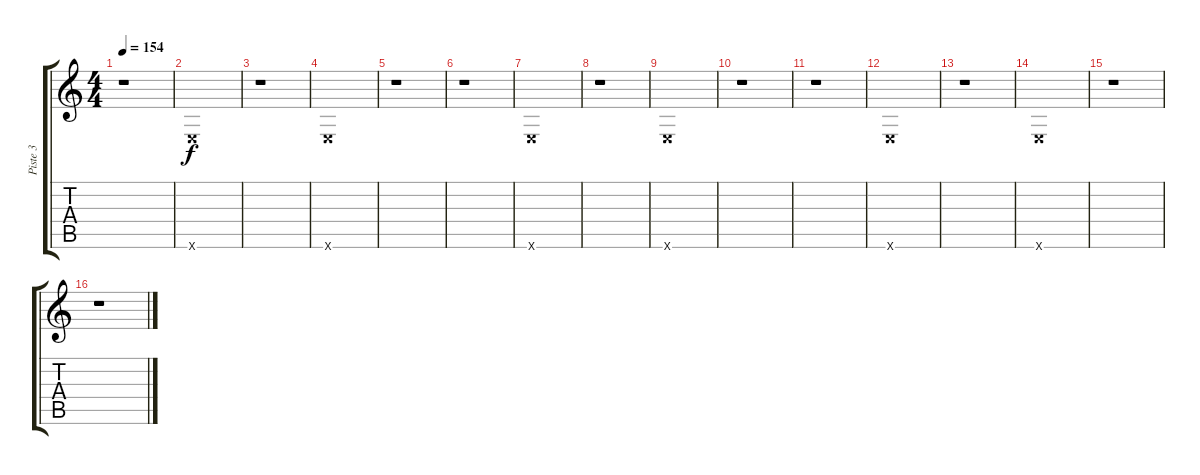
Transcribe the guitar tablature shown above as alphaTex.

\track ("Piste 3" "Piste 3") {instrument electricguitarclean}
\staff {score tabs}
\tuning (E4 B3 G3 D3 A2 E2) {hide}
\ts (4 4)
\tempo 154
\clef g2
\ks c
r.1{dy f} |
0.6{x}.1{volume 0} |
r.1 |
0.6{x}.1{volume 0} |
r.1 |
r.1 |
0.6{x}.1{volume 0} |
r.1 |
0.6{x}.1{volume 0} |
r.1 |
r.1 |
0.6{x}.1{volume 0} |
r.1 |
0.6{x}.1{volume 0} |
r.1 |
r.1
